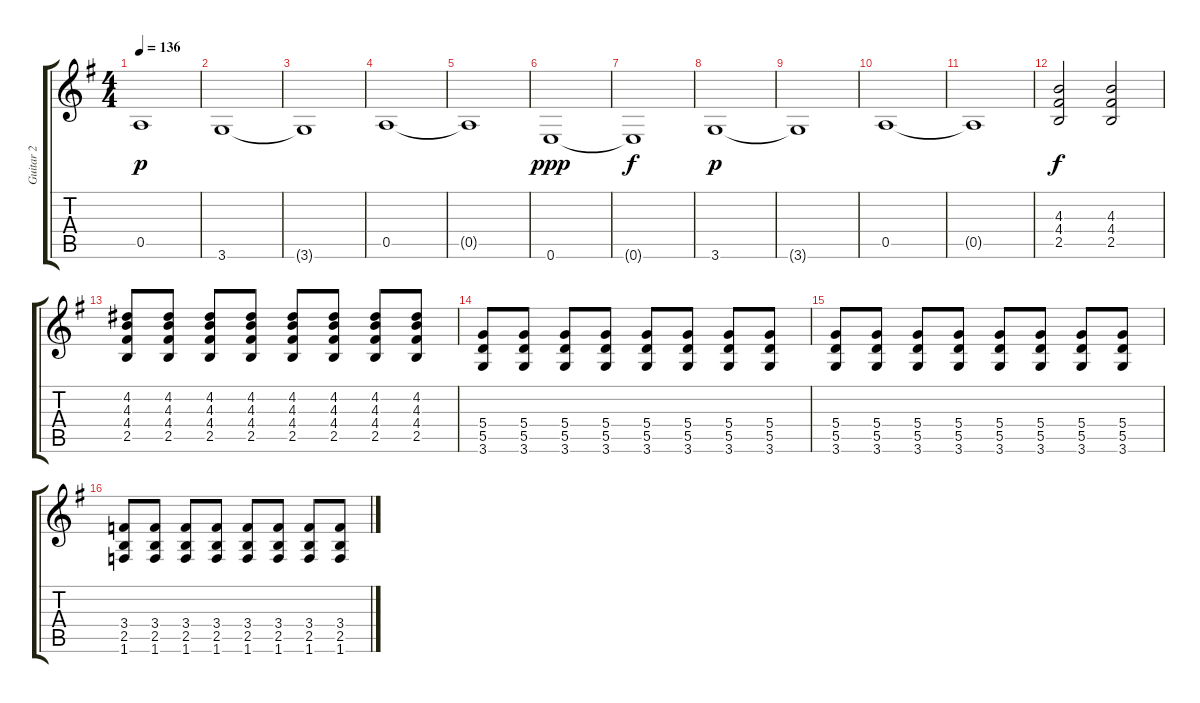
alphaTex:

\track ("Guitar 2" "Guitar 2") {instrument overdrivenguitar}
\staff {score tabs}
\tuning (E4 B3 G3 D3 A2 E2) {hide}
\ts (4 4)
\tempo 136
\clef g2
\ks g
0.5{t}.1{dy p} |
3.6.1 |
3.6{t}.1 |
0.5.1 |
0.5{t}.1 |
0.6.1{dy ppp} |
0.6{t}.1{dy f} |
3.6.1{dy p} |
3.6{t}.1 |
0.5.1 |
0.5{t}.1 |
(4.3 4.4 2.5).2{dy f} (4.3 4.4 2.5).2 |
(4.2 4.3 4.4 2.5).8 (4.2 4.3 4.4 2.5).8 (4.2 4.3 4.4 2.5).8 (4.2 4.3 4.4 2.5).8 (4.2 4.3 4.4 2.5).8 (4.2 4.3 4.4 2.5).8 (4.2 4.3 4.4 2.5).8 (4.2 4.3 4.4 2.5).8 |
(5.4 5.5 3.6).8 (5.4 5.5 3.6).8 (5.4 5.5 3.6).8 (5.4 5.5 3.6).8 (5.4 5.5 3.6).8 (5.4 5.5 3.6).8 (5.4 5.5 3.6).8 (5.4 5.5 3.6).8 |
(5.4 5.5 3.6).8 (5.4 5.5 3.6).8 (5.4 5.5 3.6).8 (5.4 5.5 3.6).8 (5.4 5.5 3.6).8 (5.4 5.5 3.6).8 (5.4 5.5 3.6).8 (5.4 5.5 3.6).8 |
(3.4 2.5 1.6).8 (3.4 2.5 1.6).8 (3.4 2.5 1.6).8 (3.4 2.5 1.6).8 (3.4 2.5 1.6).8 (3.4 2.5 1.6).8 (3.4 2.5 1.6).8 (3.4 2.5 1.6).8
